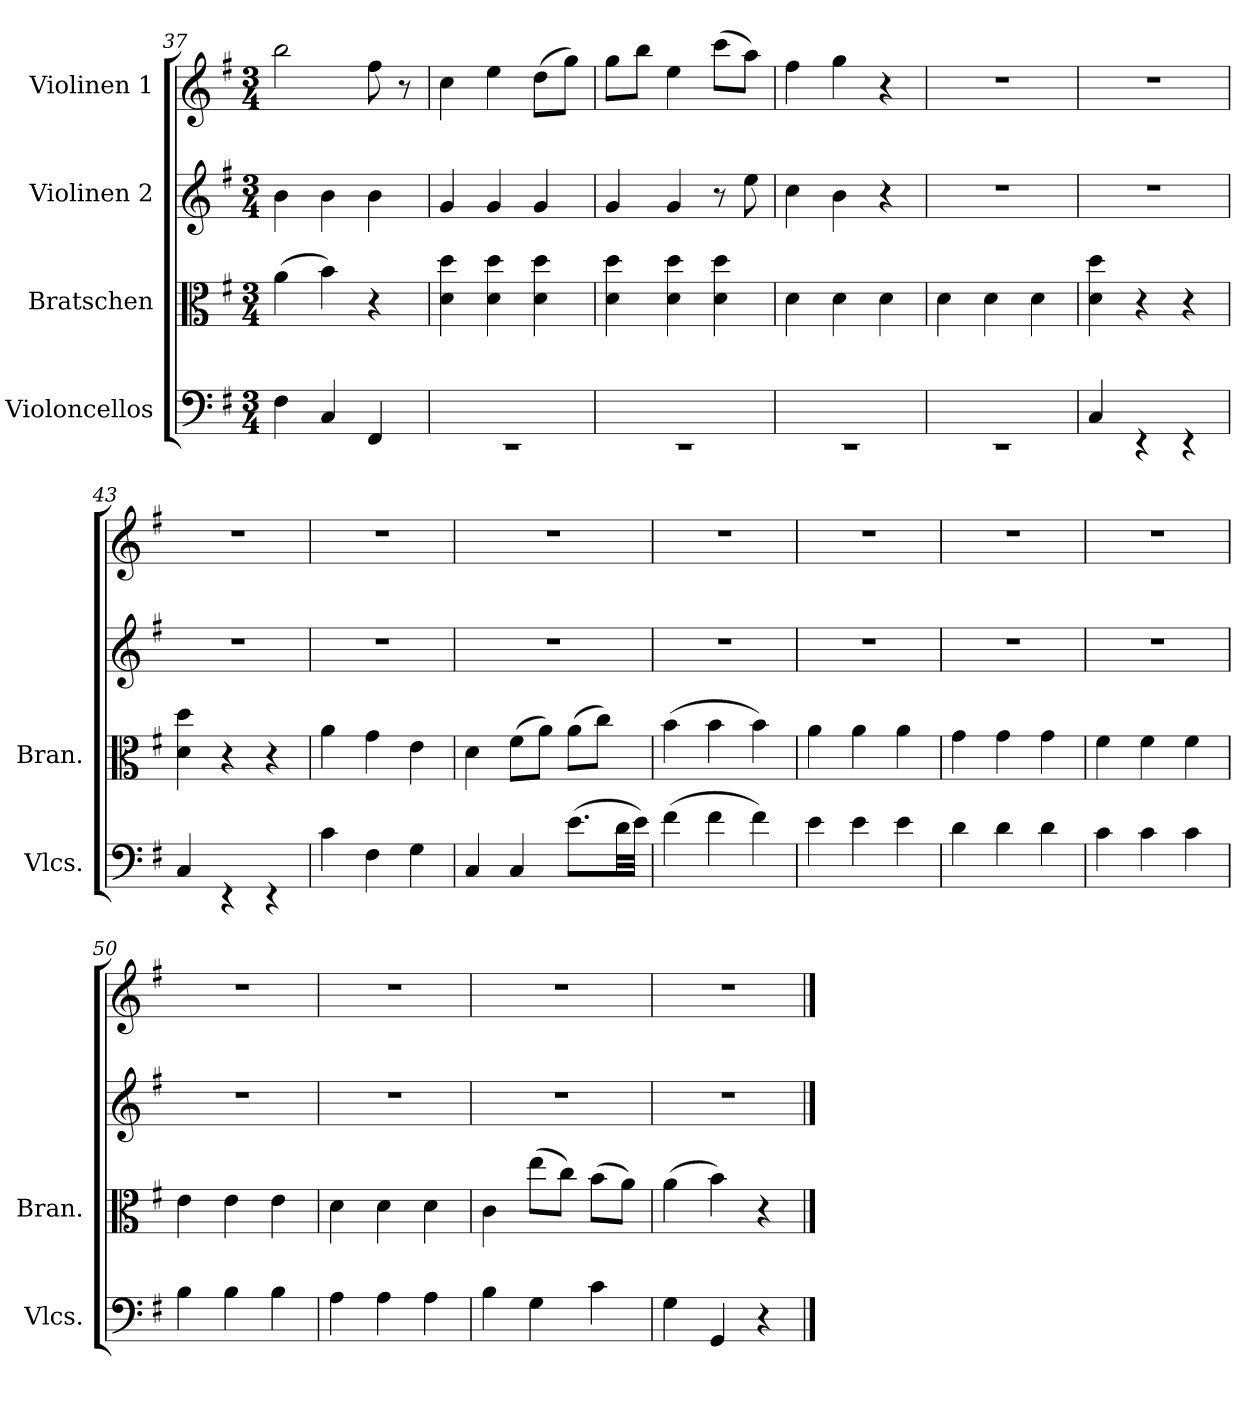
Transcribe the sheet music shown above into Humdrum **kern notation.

**kern	**kern	**kern	**kern
*part4	*part3	*part2	*part1
*staff4	*staff3	*staff2	*staff1
*I"Violoncellos	*I"Bratschen	*I"Violinen 2	*I"Violinen 1
*I'Vlcs.	*I'Bran.	*	*
*clefF4	*clefC3	*clefG2	*clefG2
*k[f#]	*k[f#]	*k[f#]	*k[f#]
*M3/4	*M3/4	*M3/4	*M3/4
=37	=37	=37	=37
4F#\	(>4a\	4b\	2bb\
4C/	4b\)	4b\	.
4FF#/	4r	4b\	8ff#\
.	.	.	8r
=38	=38	=38	=38
2.rEE	4d\ 4dd\	4g/	4cc\
.	4d\ 4dd\	4g/	4ee\
.	4d\ 4dd\	4g/	(>8dd\L
.	.	.	8gg\J)
=39	=39	=39	=39
2.rEE	4d\ 4dd\	4g/	8gg\L
.	.	.	8bb\J
.	4d\ 4dd\	4g/	4ee\
.	4d\ 4dd\	8r	(>8ccc\L
.	.	8ee\	8aa\J)
=40	=40	=40	=40
2.rEE	4d\	4cc\	4ff#\
.	4d\	4b\	4gg\
.	4d\	4r	4r
=41	=41	=41	=41
2.rEE	4d\	2.r	2.r
.	4d\	.	.
.	4d\	.	.
=42	=42	=42	=42
4C/	4d\ 4dd\	2.r	2.r
4rEE	4r	.	.
4rEE	4r	.	.
=43	=43	=43	=43
4C/	4d\ 4dd\	2.r	2.r
4rEE	4r	.	.
4rEE	4r	.	.
!!LO:LB:g=z
=44	=44	=44	=44
4c\	4a\	2.r	2.r
4F#\	4g\	.	.
4G\	4e\	.	.
=45	=45	=45	=45
4C/	4d\	2.r	2.r
4C/	(>8f#\L	.	.
.	8a\J)	.	.
(>8.e\L	(>8a\L	.	.
.	8cc\J)	.	.
32d\LL	.	.	.
32e\JJJ)	.	.	.
=46	=46	=46	=46
(>4f#\	(>4b\	2.r	2.r
4f#\	4b\	.	.
4f#\)	4b\)	.	.
=47	=47	=47	=47
4e\	4a\	2.r	2.r
4e\	4a\	.	.
4e\	4a\	.	.
=48	=48	=48	=48
4d\	4g\	2.r	2.r
4d\	4g\	.	.
4d\	4g\	.	.
=49	=49	=49	=49
4c\	4f#\	2.r	2.r
4c\	4f#\	.	.
4c\	4f#\	.	.
=50	=50	=50	=50
4B\	4e\	2.r	2.r
4B\	4e\	.	.
4B\	4e\	.	.
=51	=51	=51	=51
4A\	4d\	2.r	2.r
4A\	4d\	.	.
4A\	4d\	.	.
=52	=52	=52	=52
4B\	4c\	2.r	2.r
4G\	(>8ee\L	.	.
.	8cc\J)	.	.
4c\	(>8b\L	.	.
.	8a\J)	.	.
!!LO:PB:g=z
=53	=53	=53	=53
4G\	(>4a\	2.r	2.r
4GG/	4b\)	.	.
4r	4r	.	.
==	==	==	==
*-	*-	*-	*-
